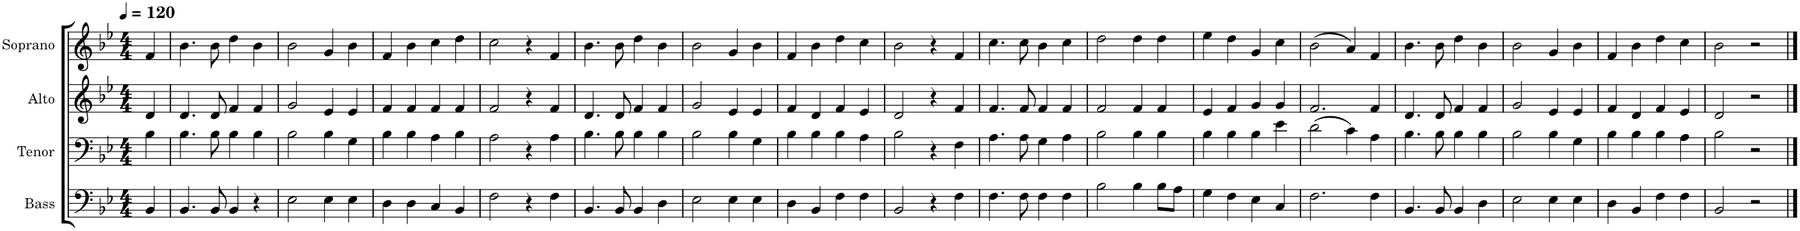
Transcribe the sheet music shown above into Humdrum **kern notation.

**kern	**kern	**kern	**kern
*part4	*part3	*part2	*part1
*staff4	*staff3	*staff2	*staff1
*I"Bass	*I"Tenor	*I"Alto	*I"Soprano
*I'B.	*I'T.	*I'A.	*I'S.
*clefF4	*clefF4	*clefG2	*clefG2
*k[b-e-]	*k[b-e-]	*k[b-e-]	*k[b-e-]
*M4/4	*M4/4	*M4/4	*M4/4
*MM120	*MM120	*MM120	*MM120
=	=	=	=
4BB-/	4B-\	4d/	4f/
=1	=1	=1	=1
4.BB-/	4.B-\	4.d/	4.b-\
8BB-/	8B-\	8d/	8b-\
4BB-/	4B-\	4f/	4dd\
4r	4B-\	4f/	4b-\
=2	=2	=2	=2
2E-\	2B-\	2g/	2b-\
4E-\	4B-\	4e-/	4g/
4E-\	4G\	4e-/	4b-\
=3	=3	=3	=3
4D\	4B-\	4f/	4f/
4D\	4B-\	4f/	4b-\
4C/	4A\	4f/	4cc\
4BB-/	4B-\	4f/	4dd\
=4	=4	=4	=4
2F\	2A\	2f/	2cc\
4r	4r	4r	4r
4F\	4A\	4f/	4f/
=5	=5	=5	=5
4.BB-/	4.B-\	4.d/	4.b-\
8BB-/	8B-\	8d/	8b-\
4BB-/	4B-\	4f/	4dd\
4D\	4B-\	4f/	4b-\
=6	=6	=6	=6
2E-\	2B-\	2g/	2b-\
4E-\	4B-\	4e-/	4g/
4E-\	4G\	4e-/	4b-\
=7	=7	=7	=7
4D\	4B-\	4f/	4f/
4BB-/	4B-\	4d/	4b-\
4F\	4B-\	4f/	4dd\
4F\	4A\	4e-/	4cc\
=8	=8	=8	=8
2BB-/	2B-\	2d/	2b-\
4r	4r	4r	4r
4F\	4F\	4f/	4f/
=9	=9	=9	=9
4.F\	4.A\	4.f/	4.cc\
8F\	8A\	8f/	8cc\
4F\	4G\	4f/	4b-\
4F\	4A\	4f/	4cc\
=10	=10	=10	=10
2B-\	2B-\	2f/	2dd\
4B-\	4B-\	4f/	4dd\
8B-\L	4B-\	4f/	4dd\
8A\J	.	.	.
=11	=11	=11	=11
4G\	4B-\	4e-/	4ee-\
4F\	4B-\	4f/	4dd\
4E-\	4B-\	4g/	4g/
4C/	4e-\	4g/	4cc\
=12	=12	=12	=12
2.F\	(2d\	2.f/	(2b-\
.	4c\)	.	4a/)
4F\	4A\	4f/	4f/
=13	=13	=13	=13
4.BB-/	4.B-\	4.d/	4.b-\
8BB-/	8B-\	8d/	8b-\
4BB-/	4B-\	4f/	4dd\
4D\	4B-\	4f/	4b-\
=14	=14	=14	=14
2E-\	2B-\	2g/	2b-\
4E-\	4B-\	4e-/	4g/
4E-\	4G\	4e-/	4b-\
=15	=15	=15	=15
4D\	4B-\	4f/	4f/
4BB-/	4B-\	4d/	4b-\
4F\	4B-\	4f/	4dd\
4F\	4A\	4e-/	4cc\
=16	=16	=16	=16
2BB-/	2B-\	2d/	2b-\
2r	2r	2r	2r
==	==	==	==
*-	*-	*-	*-
